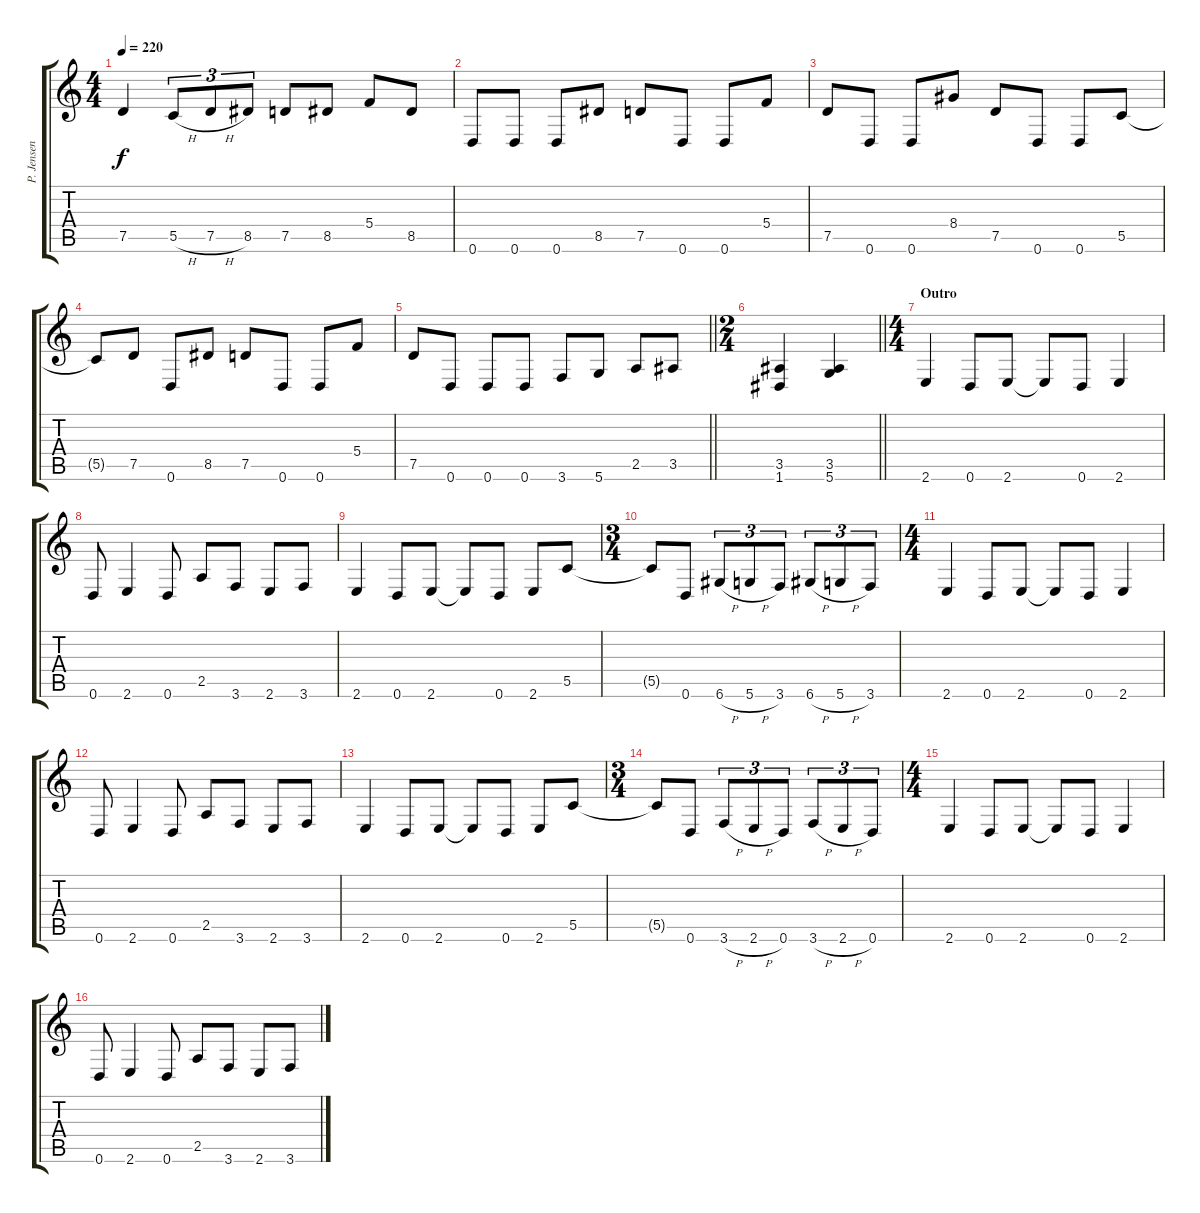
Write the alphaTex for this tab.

\track ("P. Jensen" "P. Jensen") {instrument distortionguitar}
\staff {score tabs}
\tuning (D4 A3 F3 C3 G2 D2) {hide}
\ts (4 4)
\tempo 220
\clef g2
\ks c
7.5.4{dy f} 5.5{h}.8{tu (3 2)} 7.5{h}.8{tu (3 2)} 8.5.8{tu (3 2)} 7.5.8 8.5.8 5.4.8 8.5.8 |
0.6.8 0.6.8 0.6.8 8.5.8 7.5.8 0.6.8 0.6.8 5.4.8 |
7.5.8 0.6.8 0.6.8 8.4.8 7.5.8 0.6.8 0.6.8 5.5.8 |
5.5{t}.8 7.5.8 0.6.8 8.5.8 7.5.8 0.6.8 0.6.8 5.4.8 |
\barLineRight lightlight
7.5.8 0.6.8 0.6.8 0.6.8 3.6.8 5.6.8 2.5.8 3.5.8 |
\ts (2 4)
\barLineRight lightlight
(3.5 1.6).4 (3.5 5.6).4 |
\ts (4 4)
\section ("" "Outro")
2.6.4 0.6.8 2.6.8 2.6{t}.8 0.6.8 2.6.4 |
0.6.8 2.6.4 0.6.8 2.5.8 3.6.8 2.6.8 3.6.8 |
2.6.4 0.6.8 2.6.8 2.6{t}.8 0.6.8 2.6.8 5.5.8 |
\ts (3 4)
5.5{t}.8 0.6.8 6.6{h}.8{tu (3 2)} 5.6{h}.8{tu (3 2)} 3.6.8{tu (3 2)} 6.6{h}.8{tu (3 2)} 5.6{h}.8{tu (3 2)} 3.6.8{tu (3 2)} |
\ts (4 4)
2.6.4 0.6.8 2.6.8 2.6{t}.8 0.6.8 2.6.4 |
0.6.8 2.6.4 0.6.8 2.5.8 3.6.8 2.6.8 3.6.8 |
2.6.4 0.6.8 2.6.8 2.6{t}.8 0.6.8 2.6.8 5.5.8 |
\ts (3 4)
5.5{t}.8 0.6.8 3.6{h}.8{tu (3 2)} 2.6{h}.8{tu (3 2)} 0.6.8{tu (3 2)} 3.6{h}.8{tu (3 2)} 2.6{h}.8{tu (3 2)} 0.6.8{tu (3 2)} |
\ts (4 4)
2.6.4 0.6.8 2.6.8 2.6{t}.8 0.6.8 2.6.4 |
0.6.8 2.6.4 0.6.8 2.5.8 3.6.8 2.6.8 3.6.8
